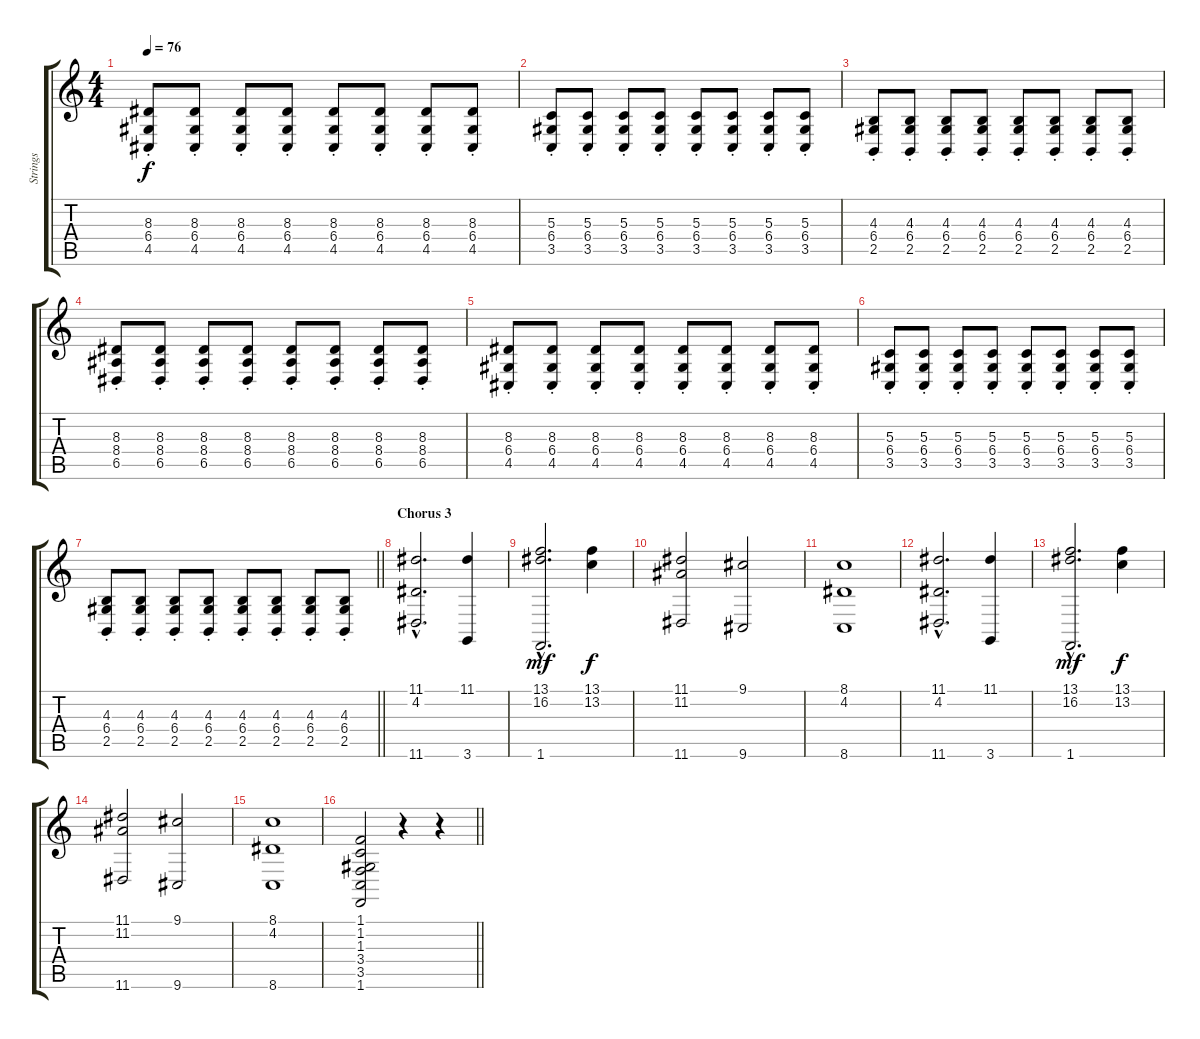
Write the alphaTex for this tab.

\track ("Strings" "Strings") {instrument stringensemble1}
\staff {score tabs}
\tuning (E4 B3 G3 D3 A2 E2) {hide}
\ts (4 4)
\tempo 76
\clef g2
\ks c
(8.3{st} 6.4{st} 4.5{st}).8{dy f} (8.3{st} 6.4{st} 4.5{st}).8 (8.3{st} 6.4{st} 4.5{st}).8 (8.3{st} 6.4{st} 4.5{st}).8 (8.3{st} 6.4{st} 4.5{st}).8 (8.3{st} 6.4{st} 4.5{st}).8 (8.3{st} 6.4{st} 4.5{st}).8 (8.3{st} 6.4{st} 4.5{st}).8 |
(5.3{st} 6.4{st} 3.5{st}).8 (5.3{st} 6.4{st} 3.5{st}).8 (5.3{st} 6.4{st} 3.5{st}).8 (5.3{st} 6.4{st} 3.5{st}).8 (5.3{st} 6.4{st} 3.5{st}).8 (5.3{st} 6.4{st} 3.5{st}).8 (5.3{st} 6.4{st} 3.5{st}).8 (5.3{st} 6.4{st} 3.5{st}).8 |
(4.3{st} 6.4{st} 2.5{st}).8 (4.3{st} 6.4{st} 2.5{st}).8 (4.3{st} 6.4{st} 2.5{st}).8 (4.3{st} 6.4{st} 2.5{st}).8 (4.3{st} 6.4{st} 2.5{st}).8 (4.3{st} 6.4{st} 2.5{st}).8 (4.3{st} 6.4{st} 2.5{st}).8 (4.3{st} 6.4{st} 2.5{st}).8 |
(8.3{st} 8.4{st} 6.5{st}).8 (8.3{st} 8.4{st} 6.5{st}).8 (8.3{st} 8.4{st} 6.5{st}).8 (8.3{st} 8.4{st} 6.5{st}).8 (8.3{st} 8.4{st} 6.5{st}).8 (8.3{st} 8.4{st} 6.5{st}).8 (8.3{st} 8.4{st} 6.5{st}).8 (8.3{st} 8.4{st} 6.5{st}).8 |
(8.3{st} 6.4{st} 4.5{st}).8 (8.3{st} 6.4{st} 4.5{st}).8 (8.3{st} 6.4{st} 4.5{st}).8 (8.3{st} 6.4{st} 4.5{st}).8 (8.3{st} 6.4{st} 4.5{st}).8 (8.3{st} 6.4{st} 4.5{st}).8 (8.3{st} 6.4{st} 4.5{st}).8 (8.3{st} 6.4{st} 4.5{st}).8 |
(5.3{st} 6.4{st} 3.5{st}).8 (5.3{st} 6.4{st} 3.5{st}).8 (5.3{st} 6.4{st} 3.5{st}).8 (5.3{st} 6.4{st} 3.5{st}).8 (5.3{st} 6.4{st} 3.5{st}).8 (5.3{st} 6.4{st} 3.5{st}).8 (5.3{st} 6.4{st} 3.5{st}).8 (5.3{st} 6.4{st} 3.5{st}).8 |
\barLineRight lightlight
(4.3{st} 6.4{st} 2.5{st}).8 (4.3{st} 6.4{st} 2.5{st}).8 (4.3{st} 6.4{st} 2.5{st}).8 (4.3{st} 6.4{st} 2.5{st}).8 (4.3{st} 6.4{st} 2.5{st}).8 (4.3{st} 6.4{st} 2.5{st}).8 (4.3{st} 6.4{st} 2.5{st}).8 (4.3{st} 6.4{st} 2.5{st}).8 |
\section ("" "Chorus 3")
(11.1{hac} 4.2 11.6{hac}).2{d volume 7} (11.1 3.6).4 |
(13.1{hac} 16.2{hac} 1.6).2{d dy mf} (13.1 13.2).4{dy f} |
(11.1 11.2 11.6).2 (9.1 9.6).2 |
(8.1 4.2 8.6).1 |
(11.1{hac} 4.2 11.6{hac}).2{d} (11.1 3.6).4 |
(13.1{hac} 16.2{hac} 1.6).2{d dy mf} (13.1 13.2).4{dy f} |
(11.1 11.2 11.6).2 (9.1 9.6).2 |
(8.1 4.2 8.6).1 |
\barLineRight lightlight
(1.1 1.2 1.3 3.4 3.5 1.6).2{volume 0} r.4 r.4{volume 9}
